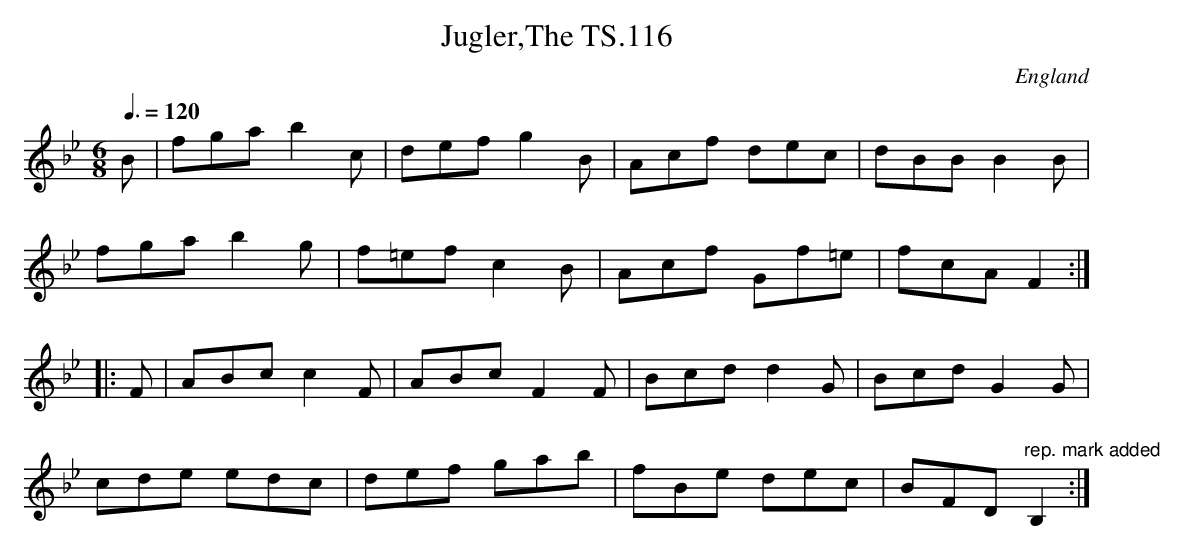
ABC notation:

X:1
T:Jugler,The TS.116
M:6/8
L:1/8
Q:3/8=120
O:England
K:Bb major
B|fgab2c|defg2B|Acf dec|dBBB2B|!
fga b2g|f=ef c2B|Acf Gf=e|fcAF2:|!
|:F|ABcc2F|ABcF2F|Bcdd2G|BcdG2G|!
cde edc|def gab|fBe dec|BFD"rep. mark added"B,2:|]
